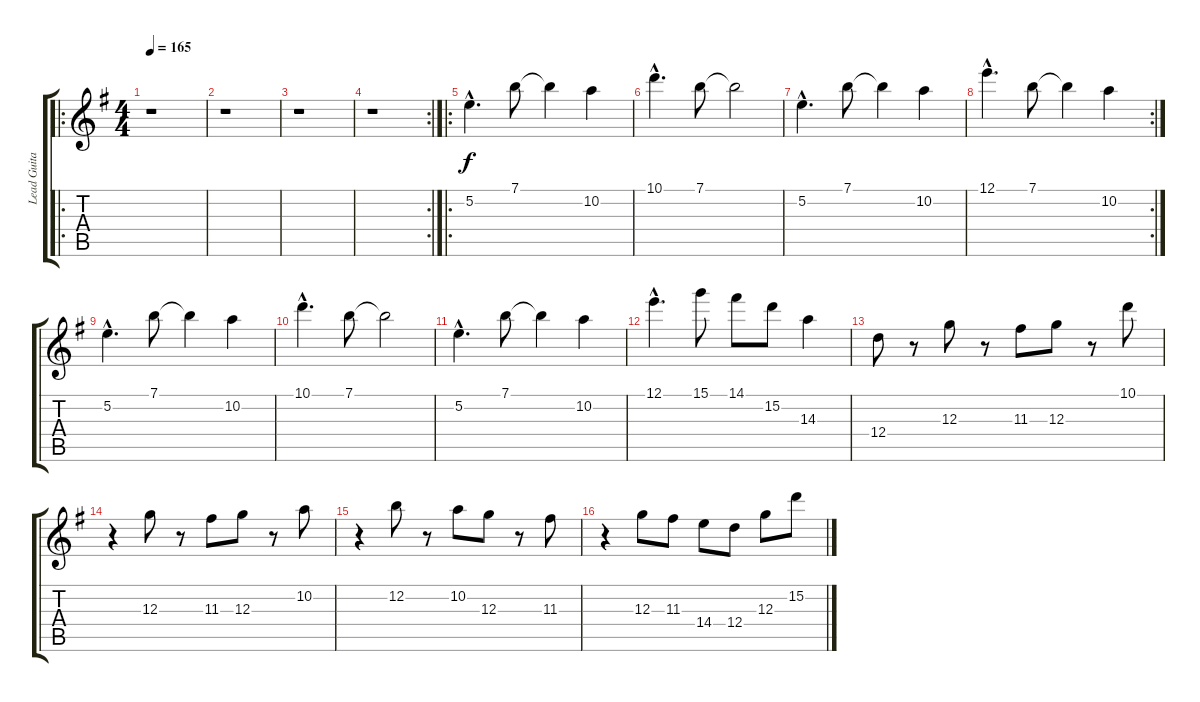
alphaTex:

\track ("Lead Guitar" "Lead Guita") {instrument overdrivenguitar}
\staff {score tabs}
\tuning (E4 B3 G3 D3 A2 E2) {hide}
\ro
\ts (4 4)
\tempo 165
\clef g2
\ks g
r.1{dy f instrument overdrivenguitar} |
r.1 |
r.1 |
\rc 2
r.1 |
\ro
5.2{hac}.4{d} 7.1.8 7.1{t}.4 10.2.4 |
10.1{hac}.4{d} 7.1.8 7.1{t}.2 |
5.2{hac}.4{d} 7.1.8 7.1{t}.4 10.2.4 |
\rc 2
12.1{hac}.4{d} 7.1.8 7.1{t}.4 10.2.4 |
5.2{hac}.4{d} 7.1.8 7.1{t}.4 10.2.4 |
10.1{hac}.4{d} 7.1.8 7.1{t}.2 |
5.2{hac}.4{d} 7.1.8 7.1{t}.4 10.2.4 |
12.1{hac}.4{d} 15.1.8 14.1.8 15.2.8 14.3.4 |
12.4.8 r.8 12.3.8 r.8 11.3.8 12.3.8 r.8 10.1.8 |
r.4 12.3.8 r.8 11.3.8 12.3.8 r.8 10.2.8 |
r.4 12.2.8 r.8 10.2.8 12.3.8 r.8 11.3.8 |
r.4 12.3.8 11.3.8 14.4.8 12.4.8 12.3.8 15.2.8
